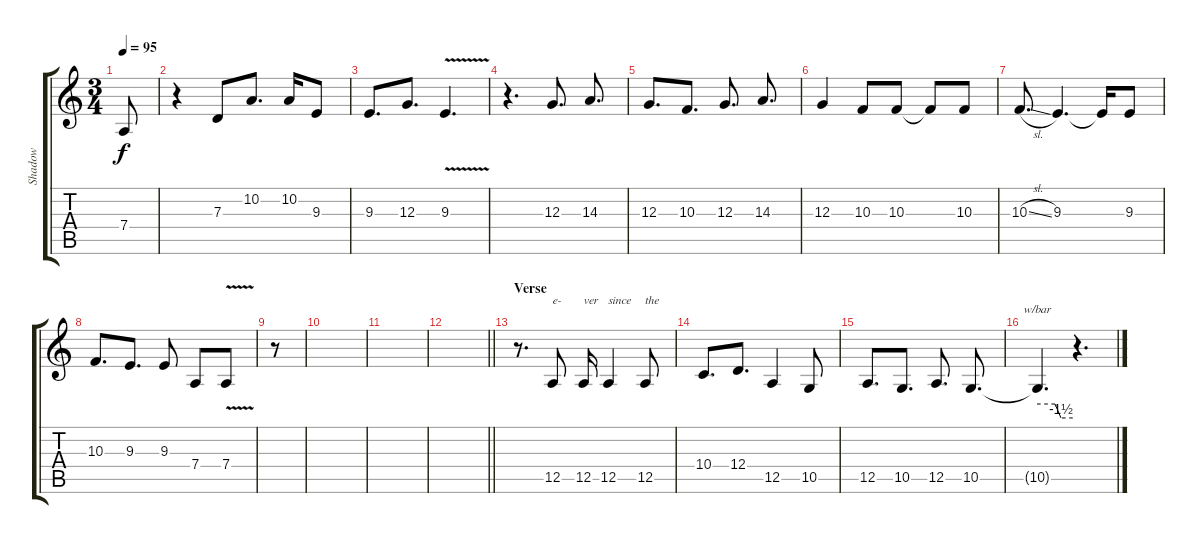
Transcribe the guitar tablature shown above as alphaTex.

\track ("Shadow" "Shadow") {instrument clarinet}
\staff {score tabs}
\tuning (E4 B3 G3 D3 A2 D2) {hide}
\ts (3 4)
\tempo 95
\clef g2
\ks c
7.4{t}.8{dy f} |
r.4 7.3.8 10.2.8{d} 10.2.16 9.3.8 |
9.3.8{d} 12.3.8{d} 9.3{v}.4{d} |
r.4{d} 12.3.8{d} 14.3.8{d} |
12.3.8{d} 10.3.8{d} 12.3.8{d} 14.3.8{d} |
12.3.4 10.3.8 10.3.8 10.3{t}.8 10.3.8 |
10.3{sl}.8{d} 9.3.4{d} 9.3{t}.16 9.3.8 |
10.3.8{d} 9.3.8{d} 9.3.8 7.4.8 7.4{v}.8 |
r.8 |
|
|
\barLineRight lightlight
|
\section ("" "Verse")
r.8{d} 12.5.8{txt "e-"} 12.5.16{txt "ver"} 12.5.4{txt "since"} 12.5.8{txt "the"} |
10.4.8{d} 12.4.8{d} 12.5.4 10.5.8 |
12.5.8{d} 10.5.8{d} 12.5.8{d} 10.5.8{d} |
10.5{t}.4{d tbe (custom default 0 0 30 0 40 -6 60 -6)} r.4{d}
